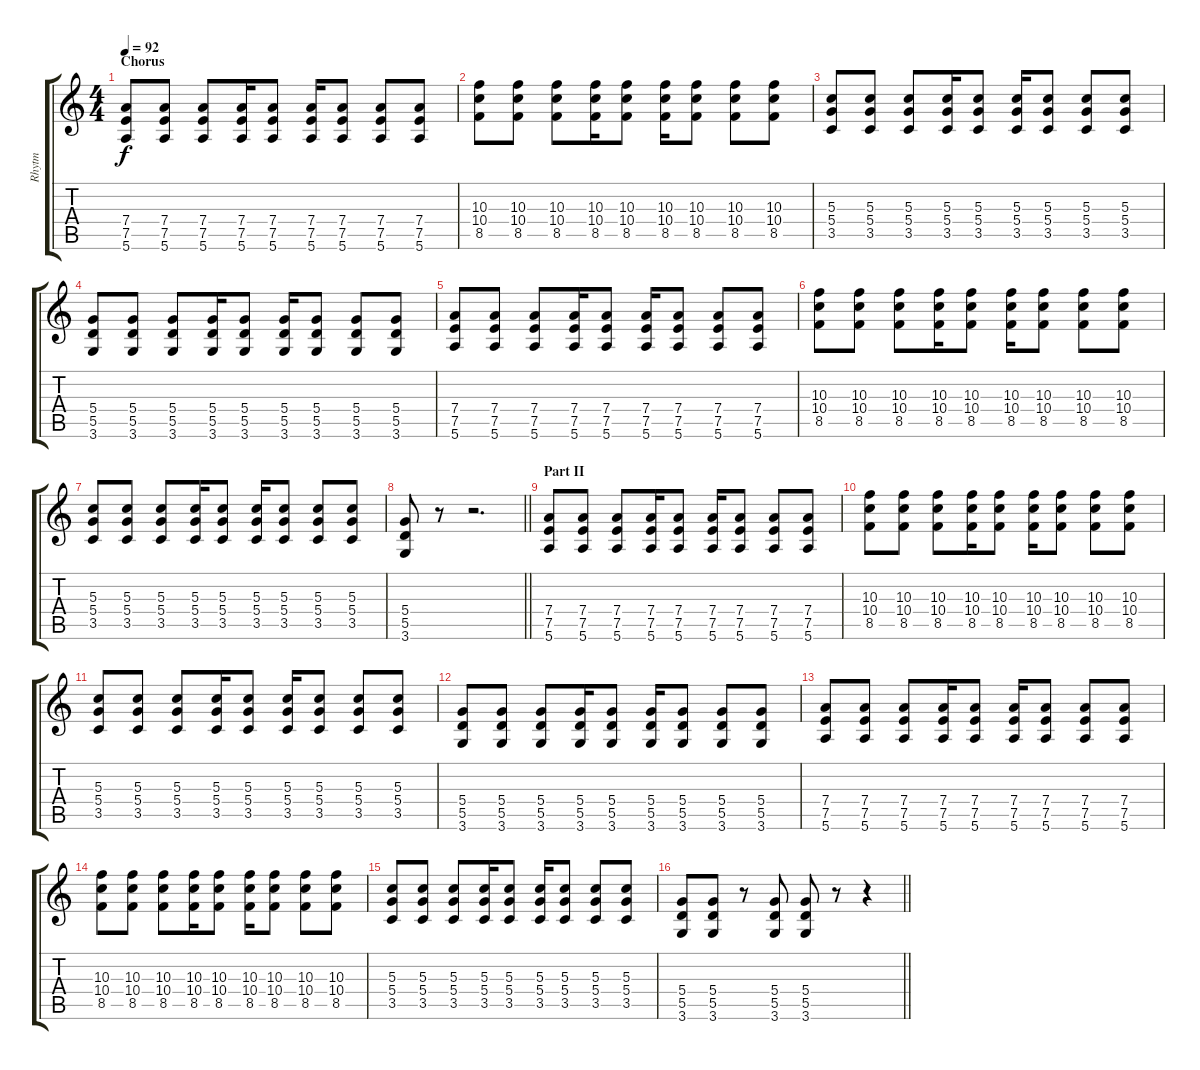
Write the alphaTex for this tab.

\track ("Rhytm" "Rhytm") {instrument electricguitarclean}
\staff {score tabs}
\tuning (E4 B3 G3 D3 A2 E2) {hide}
\ts (4 4)
\section ("" "Chorus")
\tempo 92
\clef g2
\ks c
(7.4 7.5 5.6).8{dy f volume 13 instrument distortionguitar} (7.4 7.5 5.6).8 (7.4 7.5 5.6).8 (7.4 7.5 5.6).16 (7.4 7.5 5.6).8 (7.4 7.5 5.6).16 (7.4 7.5 5.6).8 (7.4 7.5 5.6).8 (7.4 7.5 5.6).8 |
(10.3 10.4 8.5).8 (10.3 10.4 8.5).8 (10.3 10.4 8.5).8 (10.3 10.4 8.5).16 (10.3 10.4 8.5).8 (10.3 10.4 8.5).16 (10.3 10.4 8.5).8 (10.3 10.4 8.5).8 (10.3 10.4 8.5).8 |
(5.3 5.4 3.5).8 (5.3 5.4 3.5).8 (5.3 5.4 3.5).8 (5.3 5.4 3.5).16 (5.3 5.4 3.5).8 (5.3 5.4 3.5).16 (5.3 5.4 3.5).8 (5.3 5.4 3.5).8 (5.3 5.4 3.5).8 |
(5.4 5.5 3.6).8 (5.4 5.5 3.6).8 (5.4 5.5 3.6).8 (5.4 5.5 3.6).16 (5.4 5.5 3.6).8 (5.4 5.5 3.6).16 (5.4 5.5 3.6).8 (5.4 5.5 3.6).8 (5.4 5.5 3.6).8 |
(7.4 7.5 5.6).8 (7.4 7.5 5.6).8 (7.4 7.5 5.6).8 (7.4 7.5 5.6).16 (7.4 7.5 5.6).8 (7.4 7.5 5.6).16 (7.4 7.5 5.6).8 (7.4 7.5 5.6).8 (7.4 7.5 5.6).8 |
(10.3 10.4 8.5).8 (10.3 10.4 8.5).8 (10.3 10.4 8.5).8 (10.3 10.4 8.5).16 (10.3 10.4 8.5).8 (10.3 10.4 8.5).16 (10.3 10.4 8.5).8 (10.3 10.4 8.5).8 (10.3 10.4 8.5).8 |
(5.3 5.4 3.5).8 (5.3 5.4 3.5).8 (5.3 5.4 3.5).8 (5.3 5.4 3.5).16 (5.3 5.4 3.5).8 (5.3 5.4 3.5).16 (5.3 5.4 3.5).8 (5.3 5.4 3.5).8 (5.3 5.4 3.5).8 |
\barLineRight lightlight
(5.4 5.5 3.6).8 r.8 r.2{d} |
\section ("" "Part II")
(7.4 7.5 5.6).8 (7.4 7.5 5.6).8 (7.4 7.5 5.6).8 (7.4 7.5 5.6).16 (7.4 7.5 5.6).8 (7.4 7.5 5.6).16 (7.4 7.5 5.6).8 (7.4 7.5 5.6).8 (7.4 7.5 5.6).8 |
(10.3 10.4 8.5).8 (10.3 10.4 8.5).8 (10.3 10.4 8.5).8 (10.3 10.4 8.5).16 (10.3 10.4 8.5).8 (10.3 10.4 8.5).16 (10.3 10.4 8.5).8 (10.3 10.4 8.5).8 (10.3 10.4 8.5).8 |
(5.3 5.4 3.5).8 (5.3 5.4 3.5).8 (5.3 5.4 3.5).8 (5.3 5.4 3.5).16 (5.3 5.4 3.5).8 (5.3 5.4 3.5).16 (5.3 5.4 3.5).8 (5.3 5.4 3.5).8 (5.3 5.4 3.5).8 |
(5.4 5.5 3.6).8 (5.4 5.5 3.6).8 (5.4 5.5 3.6).8 (5.4 5.5 3.6).16 (5.4 5.5 3.6).8 (5.4 5.5 3.6).16 (5.4 5.5 3.6).8 (5.4 5.5 3.6).8 (5.4 5.5 3.6).8 |
(7.4 7.5 5.6).8 (7.4 7.5 5.6).8 (7.4 7.5 5.6).8 (7.4 7.5 5.6).16 (7.4 7.5 5.6).8 (7.4 7.5 5.6).16 (7.4 7.5 5.6).8 (7.4 7.5 5.6).8 (7.4 7.5 5.6).8 |
(10.3 10.4 8.5).8 (10.3 10.4 8.5).8 (10.3 10.4 8.5).8 (10.3 10.4 8.5).16 (10.3 10.4 8.5).8 (10.3 10.4 8.5).16 (10.3 10.4 8.5).8 (10.3 10.4 8.5).8 (10.3 10.4 8.5).8 |
(5.3 5.4 3.5).8 (5.3 5.4 3.5).8 (5.3 5.4 3.5).8 (5.3 5.4 3.5).16 (5.3 5.4 3.5).8 (5.3 5.4 3.5).16 (5.3 5.4 3.5).8 (5.3 5.4 3.5).8 (5.3 5.4 3.5).8 |
\barLineRight lightlight
(5.4 5.5 3.6).8 (5.4 5.5 3.6).8 r.8 (5.4 5.5 3.6).8 (5.4 5.5 3.6).8 r.8 r.4
